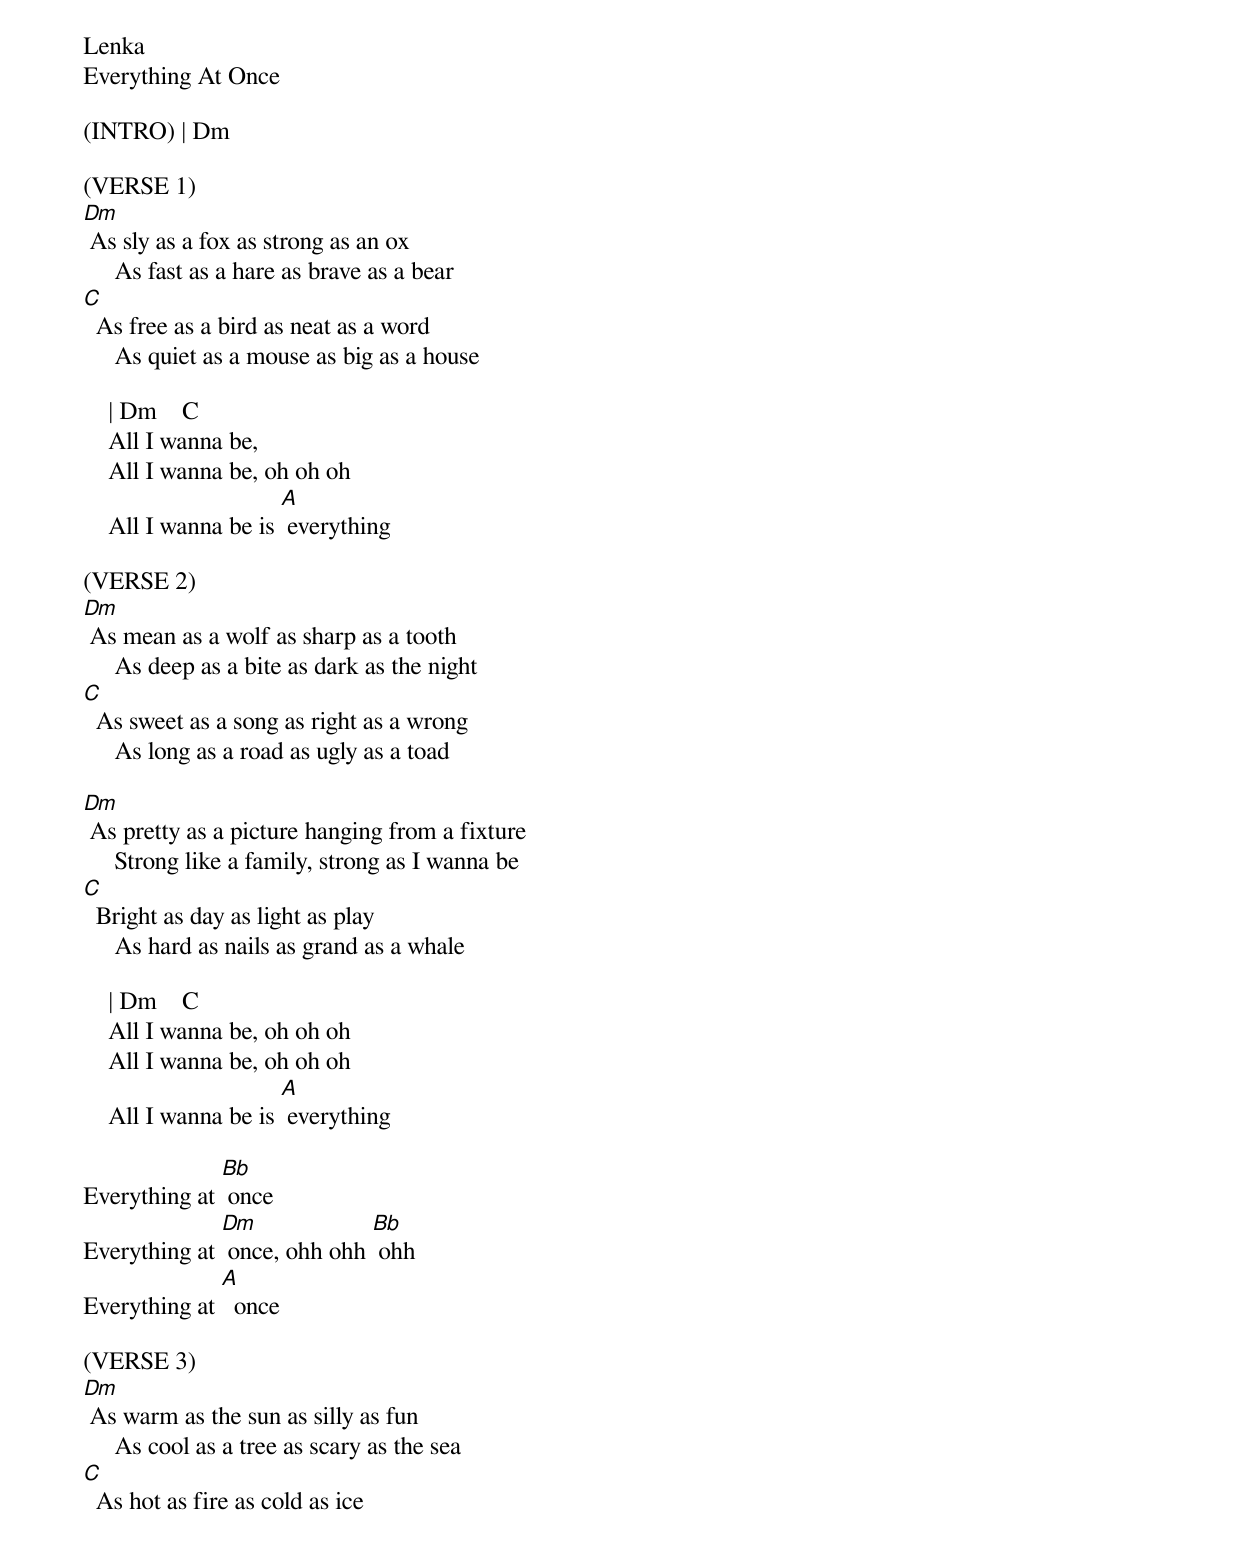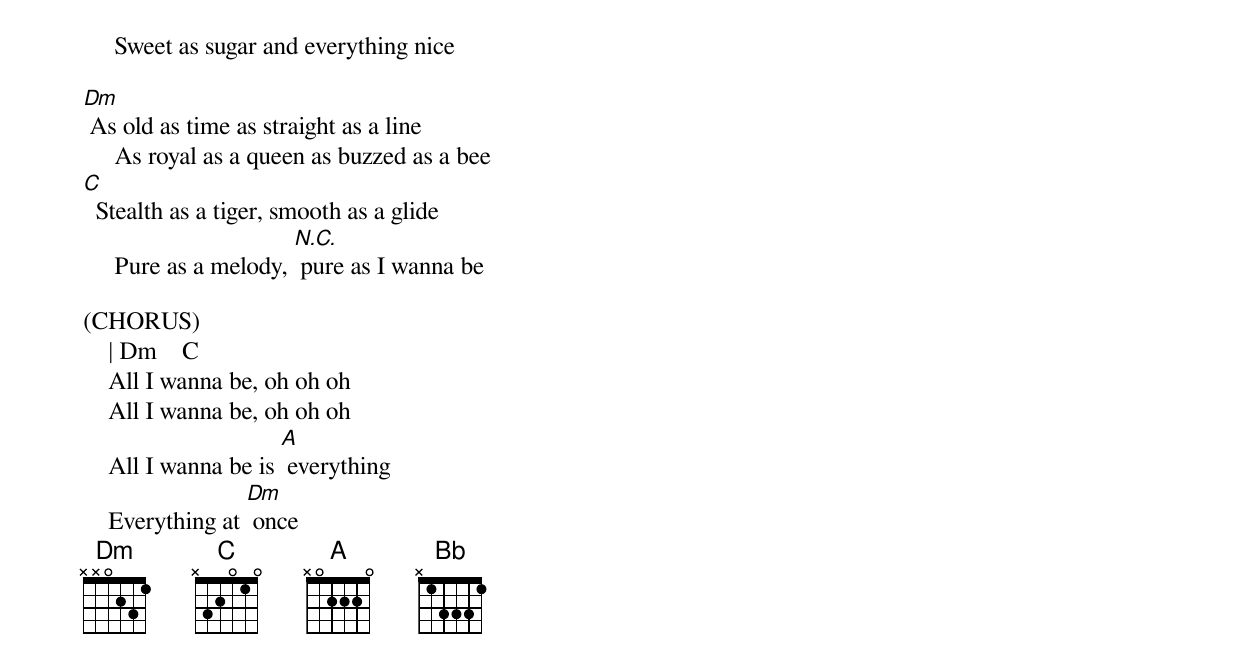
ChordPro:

Lenka
Everything At Once

(INTRO) | Dm

(VERSE 1)
[Dm] As sly as a fox as strong as an ox
     As fast as a hare as brave as a bear
[C]  As free as a bird as neat as a word
     As quiet as a mouse as big as a house

    | Dm    C
    All I wanna be,
    All I wanna be, oh oh oh
    All I wanna be is [A] everything

(VERSE 2)
[Dm] As mean as a wolf as sharp as a tooth
     As deep as a bite as dark as the night
[C]  As sweet as a song as right as a wrong
     As long as a road as ugly as a toad

[Dm] As pretty as a picture hanging from a fixture
     Strong like a family, strong as I wanna be
[C]  Bright as day as light as play
     As hard as nails as grand as a whale

    | Dm    C
    All I wanna be, oh oh oh
    All I wanna be, oh oh oh
    All I wanna be is [A] everything

Everything at [Bb] once
Everything at [Dm] once, ohh ohh [Bb] ohh
Everything at [A]  once

(VERSE 3)
[Dm] As warm as the sun as silly as fun
     As cool as a tree as scary as the sea
[C]  As hot as fire as cold as ice
     Sweet as sugar and everything nice

[Dm] As old as time as straight as a line
     As royal as a queen as buzzed as a bee
[C]  Stealth as a tiger, smooth as a glide
     Pure as a melody, [N.C.] pure as I wanna be

(CHORUS)
    | Dm    C
    All I wanna be, oh oh oh
    All I wanna be, oh oh oh
    All I wanna be is [A] everything
    Everything at [Dm] once
